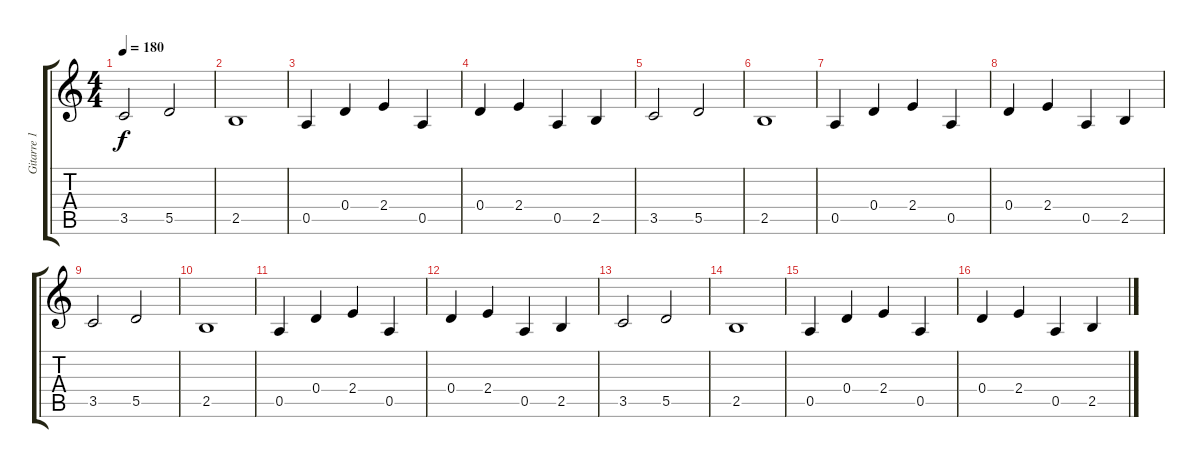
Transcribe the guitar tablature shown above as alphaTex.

\track ("Gitarre 1" "Gitarre 1") {instrument distortionguitar}
\staff {score tabs}
\tuning (E4 B3 G3 D3 A2 E2) {hide}
\ts (4 4)
\tempo 180
\clef g2
\ks c
3.5.2{dy f} 5.5.2 |
2.5.1 |
0.5.4 0.4.4 2.4.4 0.5.4 |
0.4.4 2.4.4 0.5.4 2.5.4 |
3.5.2 5.5.2 |
2.5.1 |
0.5.4 0.4.4 2.4.4 0.5.4 |
0.4.4 2.4.4 0.5.4 2.5.4 |
3.5.2 5.5.2 |
2.5.1 |
0.5.4 0.4.4 2.4.4 0.5.4 |
0.4.4 2.4.4 0.5.4 2.5.4 |
3.5.2 5.5.2 |
2.5.1 |
0.5.4 0.4.4 2.4.4 0.5.4 |
0.4.4 2.4.4 0.5.4 2.5.4
